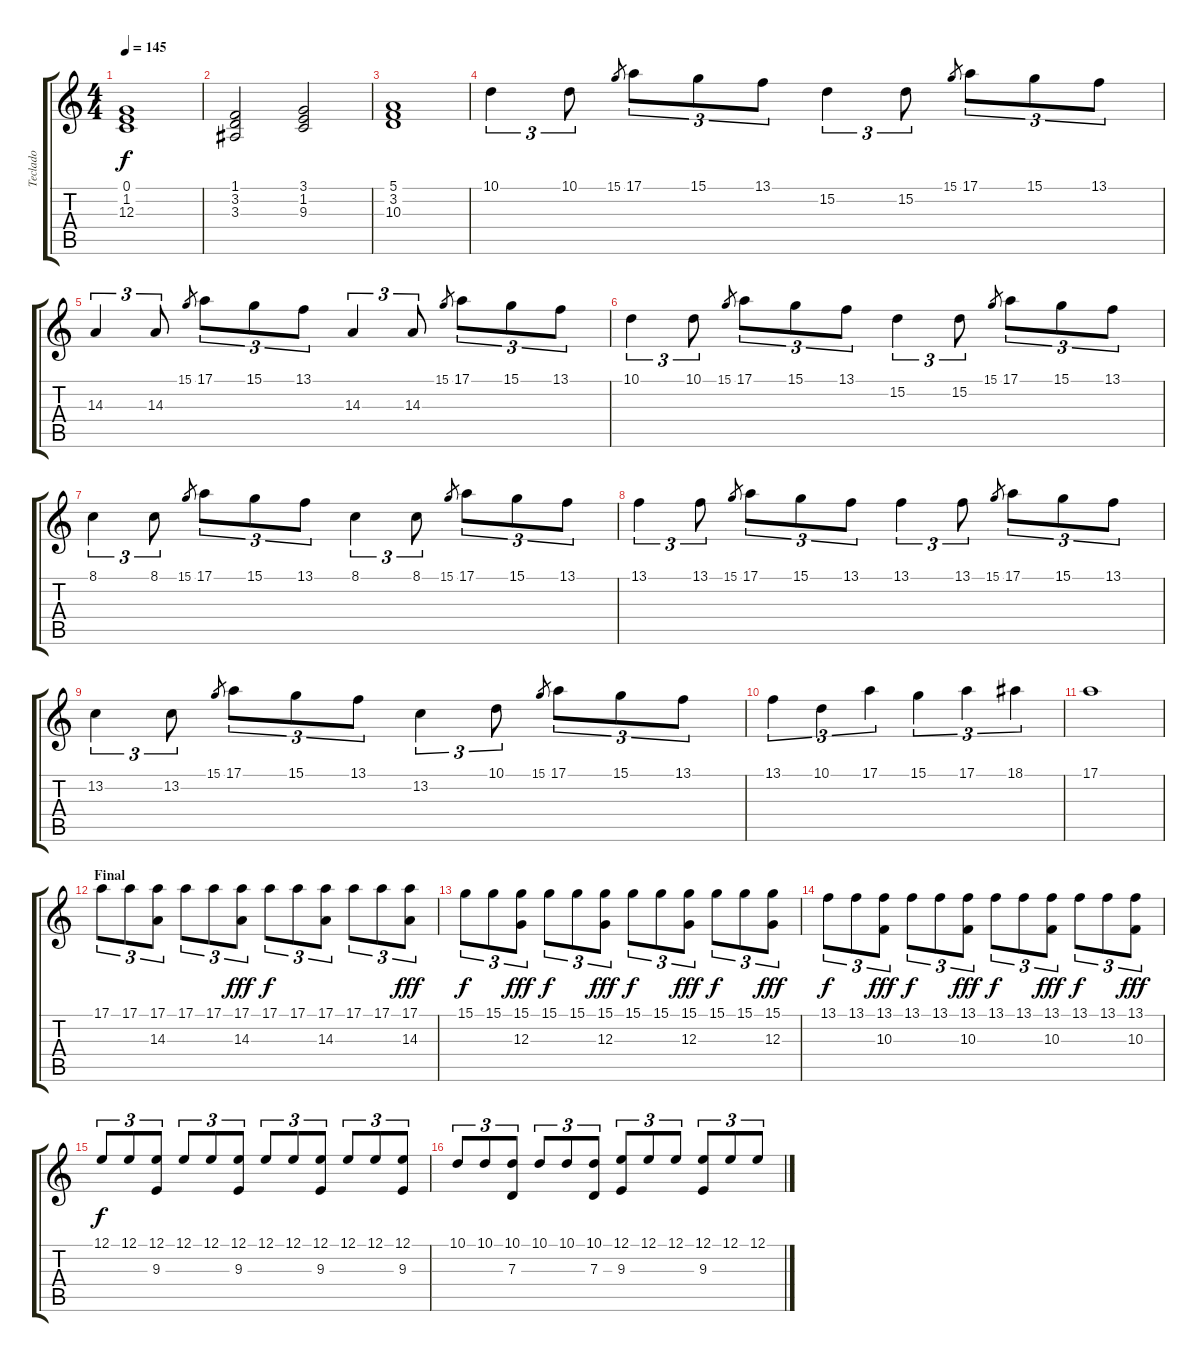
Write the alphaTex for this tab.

\track ("Teclado" "Teclado") {instrument tremolostrings}
\staff {score tabs}
\tuning (E4 B3 G3 D3 A2 E2) {hide}
\ts (4 4)
\tempo 145
\clef g2
\ks c
(0.1 1.2 12.3).1{dy f} |
(1.1 3.2 3.3).2 (3.1 1.2 9.3).2 |
(5.1 3.2 10.3).1 |
10.1.4{tu (3 2) volume 16 instrument lead2sawtooth} 10.1.8{tu (3 2)} 15.1.8{gr} 17.1.8{tu (3 2)} 15.1.8{tu (3 2)} 13.1.8{tu (3 2)} 15.2.4{tu (3 2)} 15.2.8{tu (3 2)} 15.1.8{gr} 17.1.8{tu (3 2)} 15.1.8{tu (3 2)} 13.1.8{tu (3 2)} |
14.3.4{tu (3 2)} 14.3.8{tu (3 2)} 15.1.8{gr} 17.1.8{tu (3 2)} 15.1.8{tu (3 2)} 13.1.8{tu (3 2)} 14.3.4{tu (3 2)} 14.3.8{tu (3 2)} 15.1.8{gr} 17.1.8{tu (3 2)} 15.1.8{tu (3 2)} 13.1.8{tu (3 2)} |
10.1.4{tu (3 2)} 10.1.8{tu (3 2)} 15.1.8{gr} 17.1.8{tu (3 2)} 15.1.8{tu (3 2)} 13.1.8{tu (3 2)} 15.2.4{tu (3 2)} 15.2.8{tu (3 2)} 15.1.8{gr} 17.1.8{tu (3 2)} 15.1.8{tu (3 2)} 13.1.8{tu (3 2)} |
8.1.4{tu (3 2)} 8.1.8{tu (3 2)} 15.1.8{gr} 17.1.8{tu (3 2)} 15.1.8{tu (3 2)} 13.1.8{tu (3 2)} 8.1.4{tu (3 2)} 8.1.8{tu (3 2)} 15.1.8{gr} 17.1.8{tu (3 2)} 15.1.8{tu (3 2)} 13.1.8{tu (3 2)} |
13.1.4{tu (3 2) volume 13} 13.1.8{tu (3 2)} 15.1.8{gr} 17.1.8{tu (3 2)} 15.1.8{tu (3 2)} 13.1.8{tu (3 2)} 13.1.4{tu (3 2)} 13.1.8{tu (3 2)} 15.1.8{gr} 17.1.8{tu (3 2)} 15.1.8{tu (3 2)} 13.1.8{tu (3 2)} |
13.2.4{tu (3 2)} 13.2.8{tu (3 2)} 15.1.8{gr} 17.1.8{tu (3 2)} 15.1.8{tu (3 2)} 13.1.8{tu (3 2)} 13.2.4{tu (3 2)} 10.1.8{tu (3 2)} 15.1.8{gr} 17.1.8{tu (3 2)} 15.1.8{tu (3 2)} 13.1.8{tu (3 2)} |
13.1.4{tu (3 2)} 10.1.4{tu (3 2)} 17.1.4{tu (3 2)} 15.1.4{tu (3 2)} 17.1.4{tu (3 2)} 18.1.4{tu (3 2)} |
17.1.1 |
\section ("" "Final")
17.1.8{tu (3 2) instrument accordion} 17.1.8{tu (3 2)} (17.1 14.3).8{tu (3 2)} 17.1.8{tu (3 2)} 17.1.8{tu (3 2)} (17.1 14.3).8{tu (3 2) dy fff} 17.1.8{tu (3 2) dy f} 17.1.8{tu (3 2)} (17.1 14.3).8{tu (3 2)} 17.1.8{tu (3 2)} 17.1.8{tu (3 2)} (17.1 14.3).8{tu (3 2) dy fff} |
15.1.8{tu (3 2) dy f} 15.1.8{tu (3 2)} (15.1 12.3).8{tu (3 2) dy fff} 15.1.8{tu (3 2) dy f} 15.1.8{tu (3 2)} (15.1 12.3).8{tu (3 2) dy fff} 15.1.8{tu (3 2) dy f} 15.1.8{tu (3 2)} (15.1 12.3).8{tu (3 2) dy fff} 15.1.8{tu (3 2) dy f} 15.1.8{tu (3 2)} (15.1 12.3).8{tu (3 2) dy fff} |
13.1.8{tu (3 2) dy f} 13.1.8{tu (3 2)} (13.1 10.3).8{tu (3 2) dy fff} 13.1.8{tu (3 2) dy f} 13.1.8{tu (3 2)} (13.1 10.3).8{tu (3 2) dy fff} 13.1.8{tu (3 2) dy f} 13.1.8{tu (3 2)} (13.1 10.3).8{tu (3 2) dy fff} 13.1.8{tu (3 2) dy f} 13.1.8{tu (3 2)} (13.1 10.3).8{tu (3 2) dy fff} |
12.1.8{tu (3 2) dy f} 12.1.8{tu (3 2)} (12.1 9.3).8{tu (3 2)} 12.1.8{tu (3 2)} 12.1.8{tu (3 2)} (12.1 9.3).8{tu (3 2)} 12.1.8{tu (3 2)} 12.1.8{tu (3 2)} (12.1 9.3).8{tu (3 2)} 12.1.8{tu (3 2)} 12.1.8{tu (3 2)} (12.1 9.3).8{tu (3 2)} |
10.1.8{tu (3 2)} 10.1.8{tu (3 2)} (10.1 7.3).8{tu (3 2)} 10.1.8{tu (3 2)} 10.1.8{tu (3 2)} (10.1 7.3).8{tu (3 2)} (12.1 9.3).8{tu (3 2)} 12.1.8{tu (3 2)} 12.1.8{tu (3 2)} (12.1 9.3).8{tu (3 2)} 12.1.8{tu (3 2)} 12.1.8{tu (3 2)}
